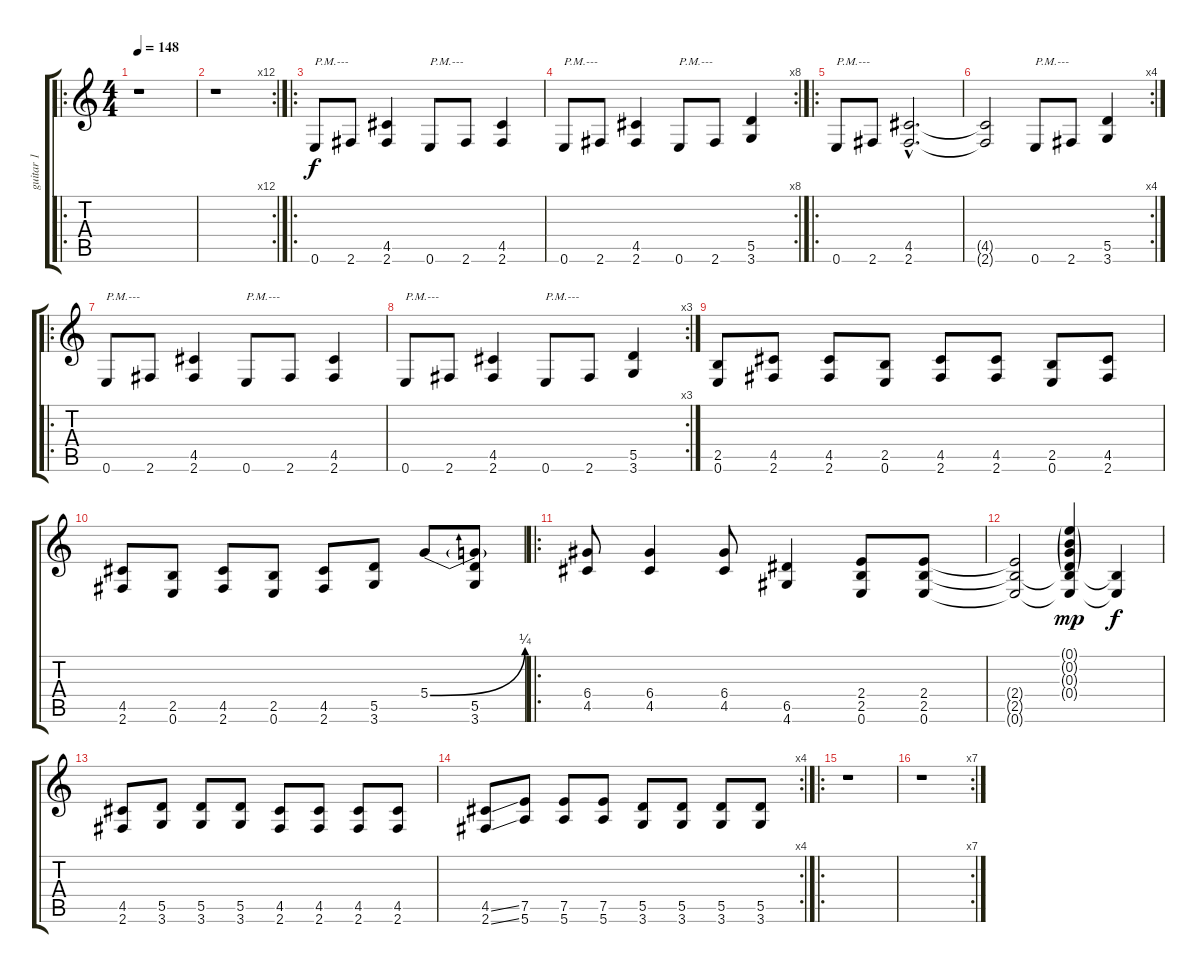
\track ("guitar 1" "guitar 1") {instrument distortionguitar}
\staff {score tabs}
\tuning (E4 B3 G3 D3 A2 E2) {hide}
\ro
\ts (4 4)
\tempo 148
\clef g2
\ks c
r.1{dy f instrument distortionguitar} |
\rc 12
r.1 |
\ro
0.6.8{txt "P.M.---"} 2.6.8 (4.5 2.6).4 0.6.8{txt "P.M.---"} 2.6.8 (4.5 2.6).4 |
\rc 8
0.6.8{txt "P.M.---"} 2.6.8 (4.5 2.6).4 0.6.8{txt "P.M.---"} 2.6.8 (5.5 3.6).4 |
\ro
0.6.8{txt "P.M.---"} 2.6.8 (4.5{hac} 2.6{hac}).2{d} |
\rc 4
(4.5{t} 2.6{t}).2 0.6.8{txt "P.M.---"} 2.6.8 (5.5 3.6).4 |
\ro
0.6.8{txt "P.M.---"} 2.6.8 (4.5 2.6).4 0.6.8{txt "P.M.---"} 2.6.8 (4.5 2.6).4 |
\rc 3
0.6.8{txt "P.M.---"} 2.6.8 (4.5 2.6).4 0.6.8{txt "P.M.---"} 2.6.8 (5.5 3.6).4 |
(2.5 0.6).8 (4.5 2.6).8 (4.5 2.6).8 (2.5 0.6).8 (4.5 2.6).8 (4.5 2.6).8 (2.5 0.6).8 (4.5 2.6).8 |
(4.5 2.6).8 (2.5 0.6).8 (4.5 2.6).8 (2.5 0.6).8 (4.5 2.6).8 (5.5 3.6).8 5.4{be (bend 0 0 60 1)}.8 (5.4{t} 5.5 3.6).8 |
\ro
(6.4 4.5).8 (6.4 4.5).4 (6.4 4.5).8 (6.5 4.6).4 (2.4 2.5 0.6).8 (2.4 2.5 0.6).8 |
(2.4{t} 2.5{t} 0.6{t}).2 (0.1{g} 0.2{g} 0.3{g} 0.4{g} 2.5{t} 0.6{t}).4{dy mp} (2.5{t} 0.6{t}).4{dy f} |
(4.5 2.6).8 (5.5 3.6).8 (5.5 3.6).8 (5.5 3.6).8 (4.5 2.6).8 (4.5 2.6).8 (4.5 2.6).8 (4.5 2.6).8 |
\rc 4
(4.5{ss} 2.6{ss}).8 (7.5 5.6).8 (7.5 5.6).8 (7.5 5.6).8 (5.5 3.6).8 (5.5 3.6).8 (5.5 3.6).8 (5.5 3.6).8 |
\ro
r.1 |
\rc 7
r.1
